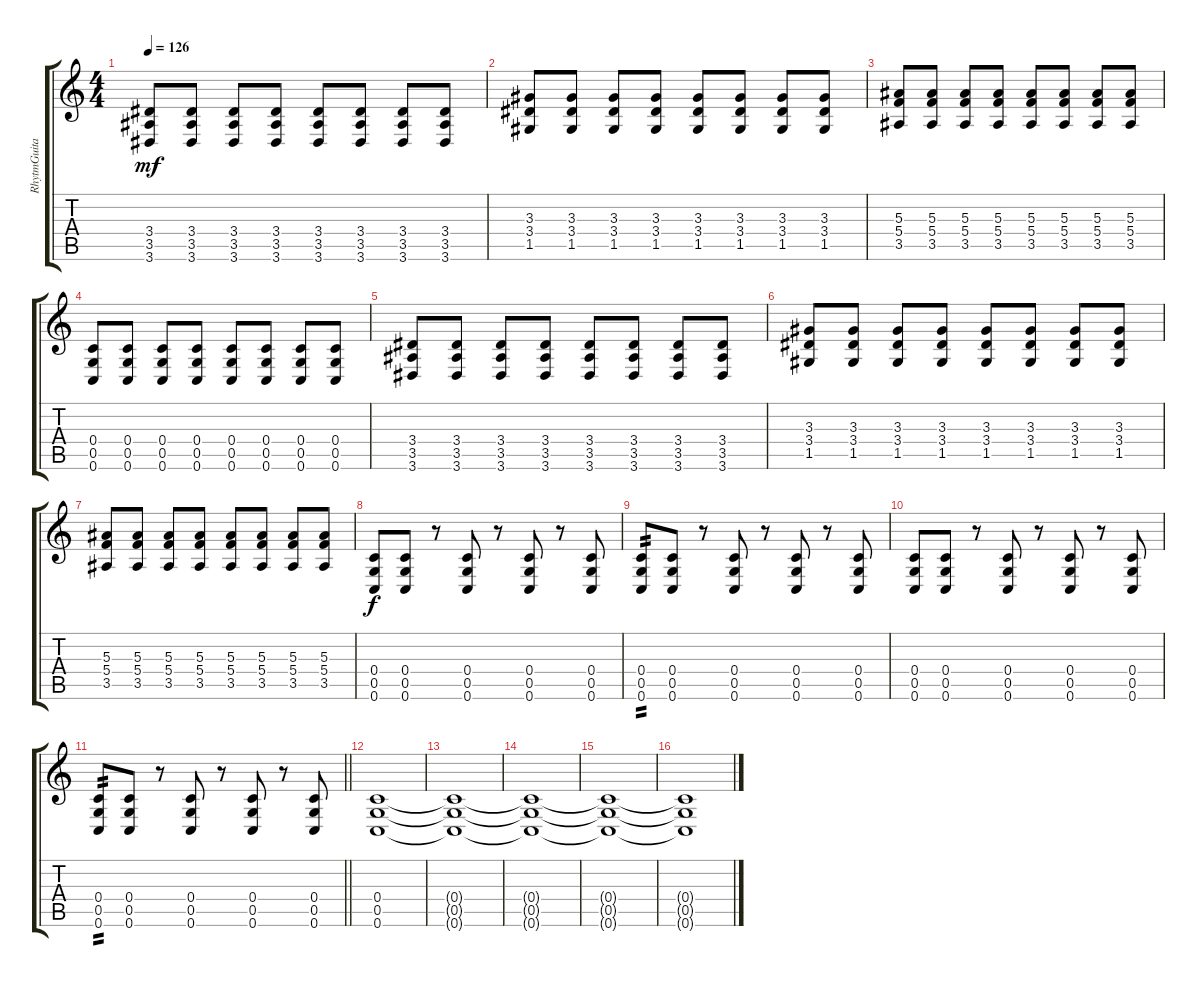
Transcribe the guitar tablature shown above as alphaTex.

\track ("RhytmGuitar" "RhytmGuita") {instrument overdrivenguitar}
\staff {score tabs}
\tuning (D4 A3 F3 C3 G2 C2) {hide}
\ts (4 4)
\tempo 126
\clef g2
\ks c
(3.4 3.5 3.6).8{dy mf} (3.4 3.5 3.6).8 (3.4 3.5 3.6).8 (3.4 3.5 3.6).8 (3.4 3.5 3.6).8 (3.4 3.5 3.6).8 (3.4 3.5 3.6).8 (3.4 3.5 3.6).8 |
(3.3 3.4 1.5).8 (3.3 3.4 1.5).8 (3.3 3.4 1.5).8 (3.3 3.4 1.5).8 (3.3 3.4 1.5).8 (3.3 3.4 1.5).8 (3.3 3.4 1.5).8 (3.3 3.4 1.5).8 |
(5.3 5.4 3.5).8 (5.3 5.4 3.5).8 (5.3 5.4 3.5).8 (5.3 5.4 3.5).8 (5.3 5.4 3.5).8 (5.3 5.4 3.5).8 (5.3 5.4 3.5).8 (5.3 5.4 3.5).8 |
(0.4 0.5 0.6).8 (0.4 0.5 0.6).8 (0.4 0.5 0.6).8 (0.4 0.5 0.6).8 (0.4 0.5 0.6).8 (0.4 0.5 0.6).8 (0.4 0.5 0.6).8 (0.4 0.5 0.6).8 |
(3.4 3.5 3.6).8 (3.4 3.5 3.6).8 (3.4 3.5 3.6).8 (3.4 3.5 3.6).8 (3.4 3.5 3.6).8 (3.4 3.5 3.6).8 (3.4 3.5 3.6).8 (3.4 3.5 3.6).8 |
(3.3 3.4 1.5).8 (3.3 3.4 1.5).8 (3.3 3.4 1.5).8 (3.3 3.4 1.5).8 (3.3 3.4 1.5).8 (3.3 3.4 1.5).8 (3.3 3.4 1.5).8 (3.3 3.4 1.5).8 |
(5.3 5.4 3.5).8 (5.3 5.4 3.5).8 (5.3 5.4 3.5).8 (5.3 5.4 3.5).8 (5.3 5.4 3.5).8 (5.3 5.4 3.5).8 (5.3 5.4 3.5).8 (5.3 5.4 3.5).8 |
(0.4 0.5 0.6).8{dy f} (0.4 0.5 0.6).8 r.8 (0.4 0.5 0.6).8 r.8 (0.4 0.5 0.6).8 r.8 (0.4 0.5 0.6).8 |
(0.4 0.5 0.6).8{tp 2} (0.4 0.5 0.6).8 r.8 (0.4 0.5 0.6).8 r.8 (0.4 0.5 0.6).8 r.8 (0.4 0.5 0.6).8 |
(0.4 0.5 0.6).8 (0.4 0.5 0.6).8 r.8 (0.4 0.5 0.6).8 r.8 (0.4 0.5 0.6).8 r.8 (0.4 0.5 0.6).8 |
\barLineRight lightlight
(0.4 0.5 0.6).8{tp 2} (0.4 0.5 0.6).8 r.8 (0.4 0.5 0.6).8 r.8 (0.4 0.5 0.6).8 r.8 (0.4 0.5 0.6).8 |
(0.4 0.5 0.6).1{volume 7} |
(0.4{t} 0.5{t} 0.6{t}).1 |
(0.4{t} 0.5{t} 0.6{t}).1 |
(0.4{t} 0.5{t} 0.6{t}).1 |
(0.4{t} 0.5{t} 0.6{t}).1{volume 0}
